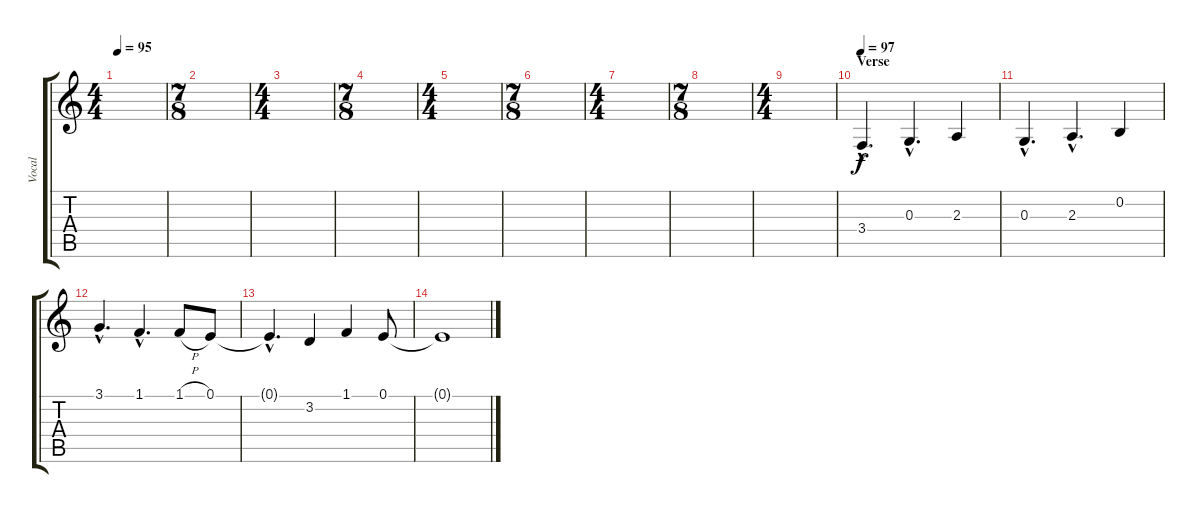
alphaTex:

\track ("Vocal" "Vocal") {instrument violin}
\staff {score tabs}
\tuning (E4 B3 G3 D3 A2 E2) {hide}
\ts (4 4)
\tempo 95
\clef g2
\ks c
|
\ts (7 8)
|
\ts (4 4)
|
\ts (7 8)
|
\ts (4 4)
|
\ts (7 8)
|
\ts (4 4)
|
\ts (7 8)
|
\ts (4 4)
|
\section ("" "Verse")
\tempo 97
3.4{hac}.4{d} 0.3{hac}.4{d} 2.3.4 |
0.3{hac}.4{d} 2.3{hac}.4{d} 0.2.4 |
3.1{hac}.4{d} 1.1{hac}.4{d} 1.1{h}.8 0.1.8 |
0.1{hac t}.4{d} 3.2.4 1.1.4 0.1.8 |
0.1{t}.1
